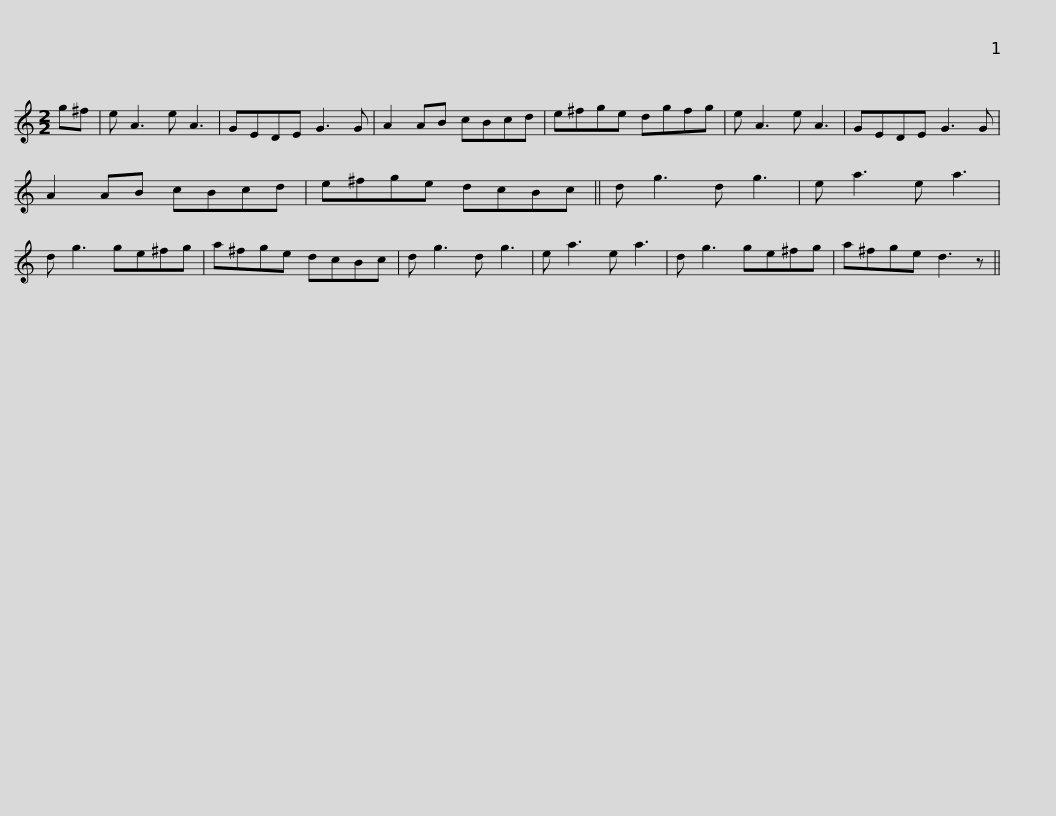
X:1
L:1/8
M:2/2
I:linebreak $
K:C
V:1 treble
V:1
 g^f | e A3 e A3 | GEDE G3 G | A2 AB cBcd | e^fge dgfg |$ %5
 e A3 e A3 | GEDE G3 G | A2 AB cBcd | e^fge dcBc ||$ d g3 d g3 | %10
 e a3 e a3 | d g3 ge^fg | a^fge dcBc |$ d g3 d g3 | e a3 e a3 | %15
 d g3 ge^fg | a^fge d3 z || %17
